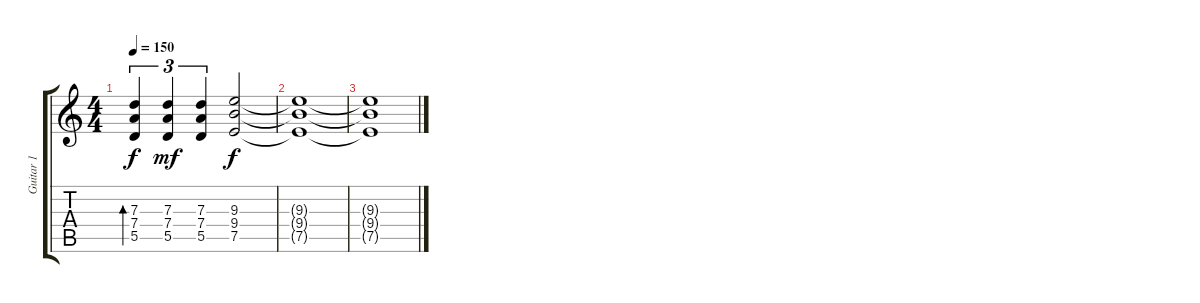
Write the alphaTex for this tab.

\track ("Guitar 1" "Guitar 1") {instrument electricguitarclean}
\staff {score tabs}
\tuning (E4 B3 G3 D3 A2 E2) {hide}
\ts (4 4)
\tempo 150
\clef g2
\ks c
(7.3 7.4 5.5).4{tu (3 2) bd 60 dy f} (7.3 7.4 5.5).4{tu (3 2) dy mf} (7.3 7.4 5.5).4{tu (3 2)} (9.3 9.4 7.5).2{dy f} |
(9.3{t} 9.4{t} 7.5{t}).1 |
(9.3{t} 9.4{t} 7.5{t}).1
